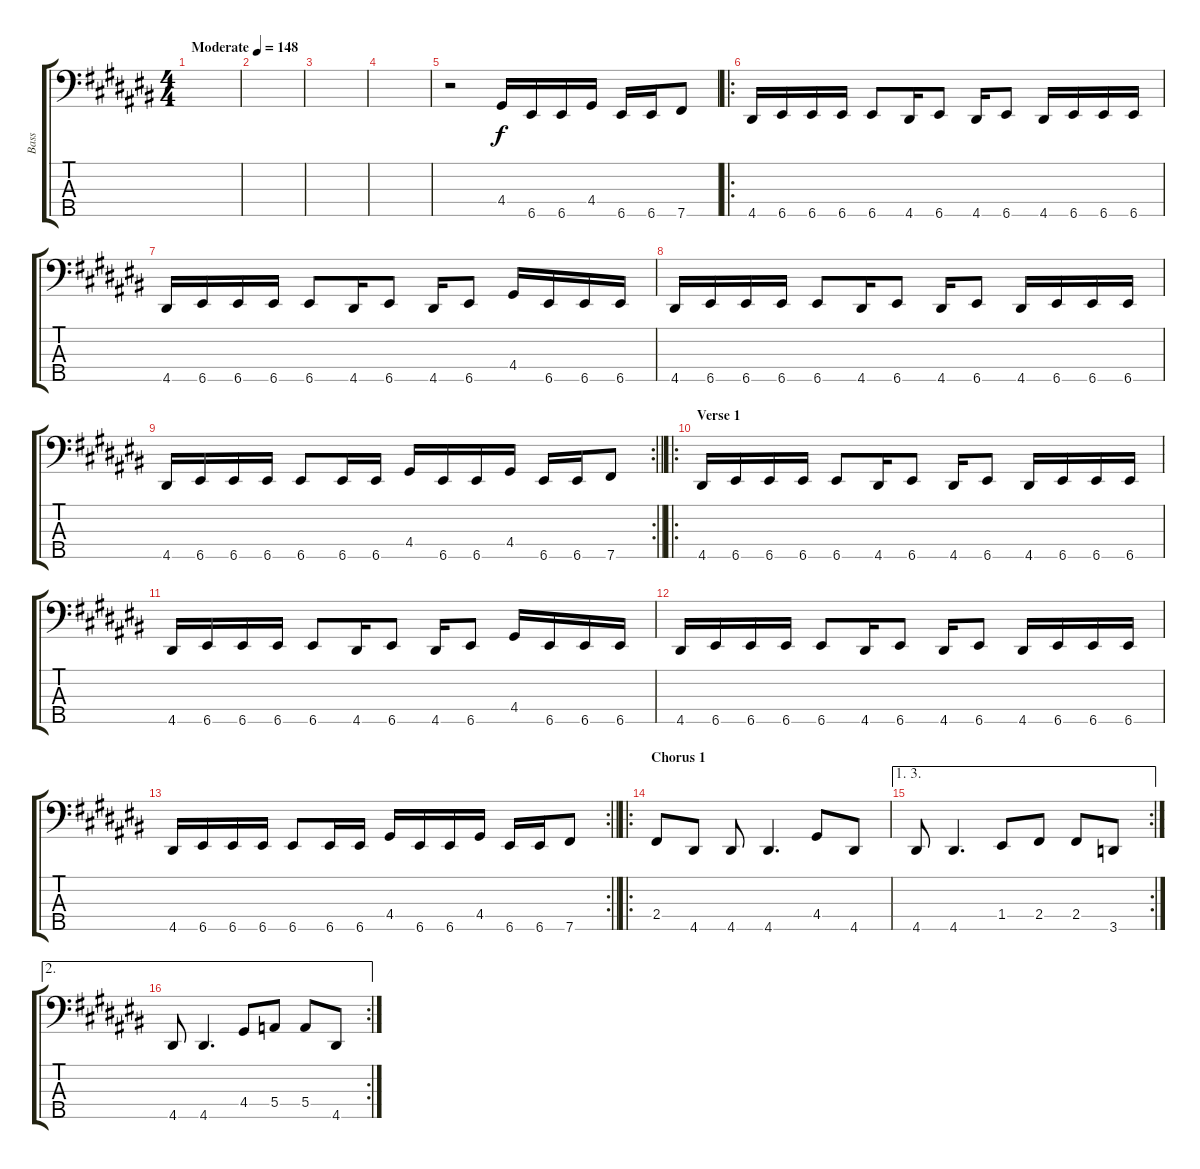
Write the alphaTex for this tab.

\track ("Bass" "Bass") {instrument electricbassfinger}
\staff {score tabs}
\tuning (G2 D2 A1 E1 B0) {hide}
\ts (4 4)
\tempo (148 "Moderate")
\clef f4
\ks c#
|
|
|
|
r.2 4.4.16 6.5.16 6.5.16 4.4.16 6.5.16 6.5.16 7.5.8 |
\ro
4.5.16 6.5.16 6.5.16 6.5.16 6.5.8 4.5.16 6.5.8 4.5.16 6.5.8 4.5.16 6.5.16 6.5.16 6.5.16 |
4.5.16 6.5.16 6.5.16 6.5.16 6.5.8 4.5.16 6.5.8 4.5.16 6.5.8 4.4.16 6.5.16 6.5.16 6.5.16 |
4.5.16 6.5.16 6.5.16 6.5.16 6.5.8 4.5.16 6.5.8 4.5.16 6.5.8 4.5.16 6.5.16 6.5.16 6.5.16 |
\rc 2
\barLineRight lightlight
4.5.16 6.5.16 6.5.16 6.5.16 6.5.8 6.5.16 6.5.16 4.4.16 6.5.16 6.5.16 4.4.16 6.5.16 6.5.16 7.5.8 |
\ro
\section ("" "Verse 1")
4.5.16 6.5.16 6.5.16 6.5.16 6.5.8 4.5.16 6.5.8 4.5.16 6.5.8 4.5.16 6.5.16 6.5.16 6.5.16 |
4.5.16 6.5.16 6.5.16 6.5.16 6.5.8 4.5.16 6.5.8 4.5.16 6.5.8 4.4.16 6.5.16 6.5.16 6.5.16 |
4.5.16 6.5.16 6.5.16 6.5.16 6.5.8 4.5.16 6.5.8 4.5.16 6.5.8 4.5.16 6.5.16 6.5.16 6.5.16 |
\rc 2
\barLineRight lightlight
4.5.16 6.5.16 6.5.16 6.5.16 6.5.8 6.5.16 6.5.16 4.4.16 6.5.16 6.5.16 4.4.16 6.5.16 6.5.16 7.5.8 |
\ro
\section ("" "Chorus 1")
2.4.8 4.5.8 4.5.8 4.5.4{d} 4.4.8 4.5.8 |
\ae (1 3)
\rc 2
4.5.8 4.5.4{d} 1.4.8 2.4.8 2.4.8 3.5.8 |
\ae 2
\rc 2
4.5.8 4.5.4{d} 4.4.8 5.4.8 5.4.8 4.5.8
